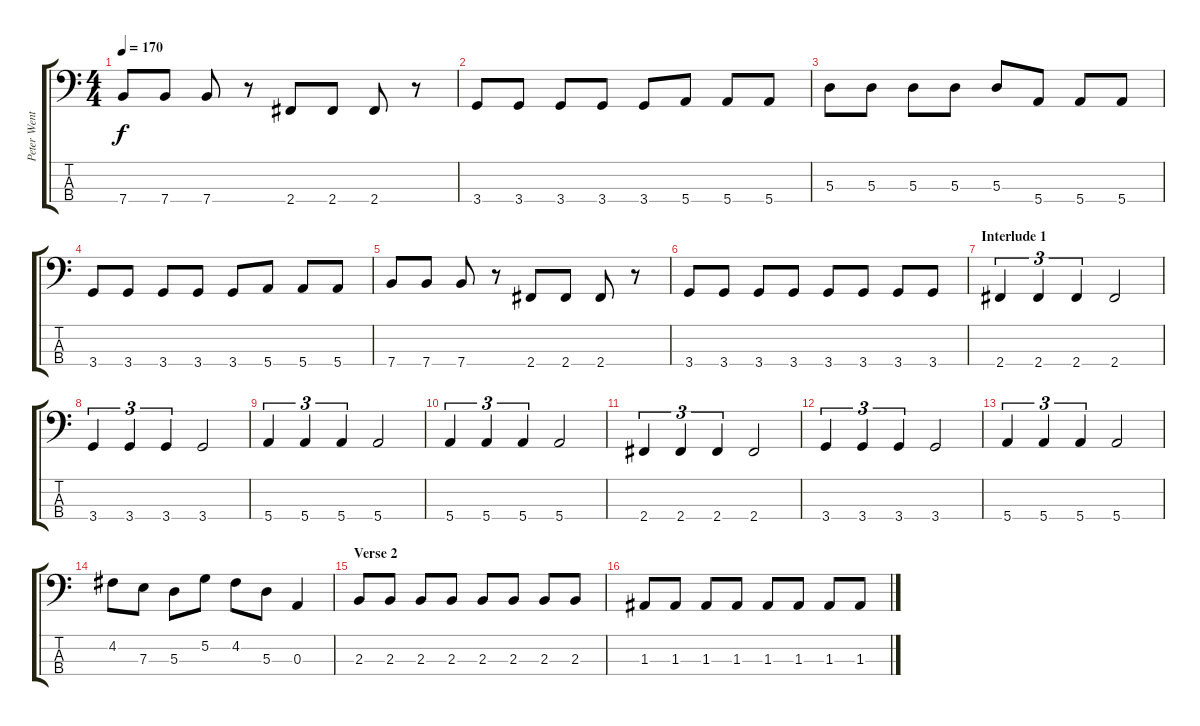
\track ("Peter Wentz (Bass)" "Peter Went") {instrument electricbasspick}
\staff {score tabs}
\tuning (G2 D2 A1 E1) {hide}
\ts (4 4)
\tempo 170
\clef f4
\ks c
7.4.8{dy f} 7.4.8 7.4.8 r.8 2.4.8 2.4.8 2.4.8 r.8 |
3.4.8 3.4.8 3.4.8 3.4.8 3.4.8 5.4.8 5.4.8 5.4.8 |
5.3.8 5.3.8 5.3.8 5.3.8 5.3.8 5.4.8 5.4.8 5.4.8 |
3.4.8 3.4.8 3.4.8 3.4.8 3.4.8 5.4.8 5.4.8 5.4.8 |
7.4.8 7.4.8 7.4.8 r.8 2.4.8 2.4.8 2.4.8 r.8 |
3.4.8 3.4.8 3.4.8 3.4.8 3.4.8 3.4.8 3.4.8 3.4.8 |
\section ("" "Interlude 1")
2.4.4{tu (3 2)} 2.4.4{tu (3 2)} 2.4.4{tu (3 2)} 2.4.2 |
3.4.4{tu (3 2)} 3.4.4{tu (3 2)} 3.4.4{tu (3 2)} 3.4.2 |
5.4.4{tu (3 2)} 5.4.4{tu (3 2)} 5.4.4{tu (3 2)} 5.4.2 |
5.4.4{tu (3 2)} 5.4.4{tu (3 2)} 5.4.4{tu (3 2)} 5.4.2 |
2.4.4{tu (3 2)} 2.4.4{tu (3 2)} 2.4.4{tu (3 2)} 2.4.2 |
3.4.4{tu (3 2)} 3.4.4{tu (3 2)} 3.4.4{tu (3 2)} 3.4.2 |
5.4.4{tu (3 2)} 5.4.4{tu (3 2)} 5.4.4{tu (3 2)} 5.4.2 |
4.2.8 7.3.8 5.3.8 5.2.8 4.2.8 5.3.8 0.3.4 |
\section ("" "Verse 2")
2.3.8 2.3.8 2.3.8 2.3.8 2.3.8 2.3.8 2.3.8 2.3.8 |
1.3.8 1.3.8 1.3.8 1.3.8 1.3.8 1.3.8 1.3.8 1.3.8
